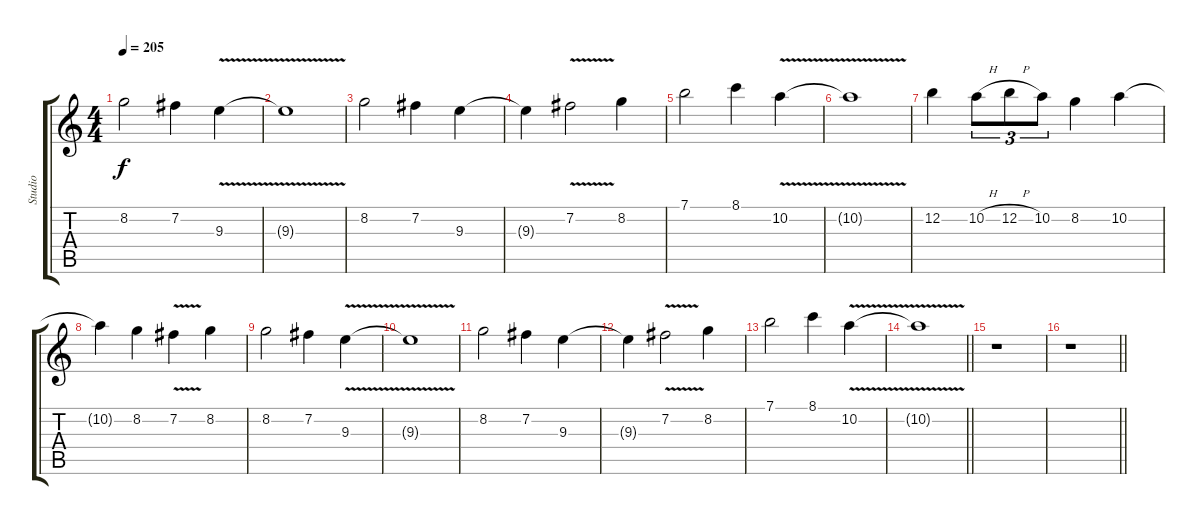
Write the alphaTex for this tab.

\track ("Studio" "Studio") {instrument distortionguitar}
\staff {score tabs}
\tuning (E4 B3 G3 D3 A2 E2) {hide}
\ts (4 4)
\tempo 205
\clef g2
\ks c
8.2.2{dy f} 7.2.4 9.3{v}.4 |
9.3{t}.1 |
8.2.2 7.2.4 9.3.4 |
9.3{t}.4 7.2{v}.2 8.2.4 |
7.1.2 8.1.4 10.2{v}.4 |
10.2{t}.1 |
12.2.4 10.2{h}.8{tu (3 2)} 12.2{h}.8{tu (3 2)} 10.2.8{tu (3 2)} 8.2.4 10.2.4 |
10.2{t}.4 8.2.4 7.2{v}.4 8.2.4 |
8.2.2 7.2.4 9.3{v}.4 |
9.3{t}.1 |
8.2.2 7.2.4 9.3.4 |
9.3{t}.4 7.2{v}.2 8.2.4 |
7.1.2 8.1.4 10.2{v}.4 |
\barLineRight lightlight
10.2{t}.1 |
\section ("" "")
r.1 |
\barLineRight lightlight
r.1
